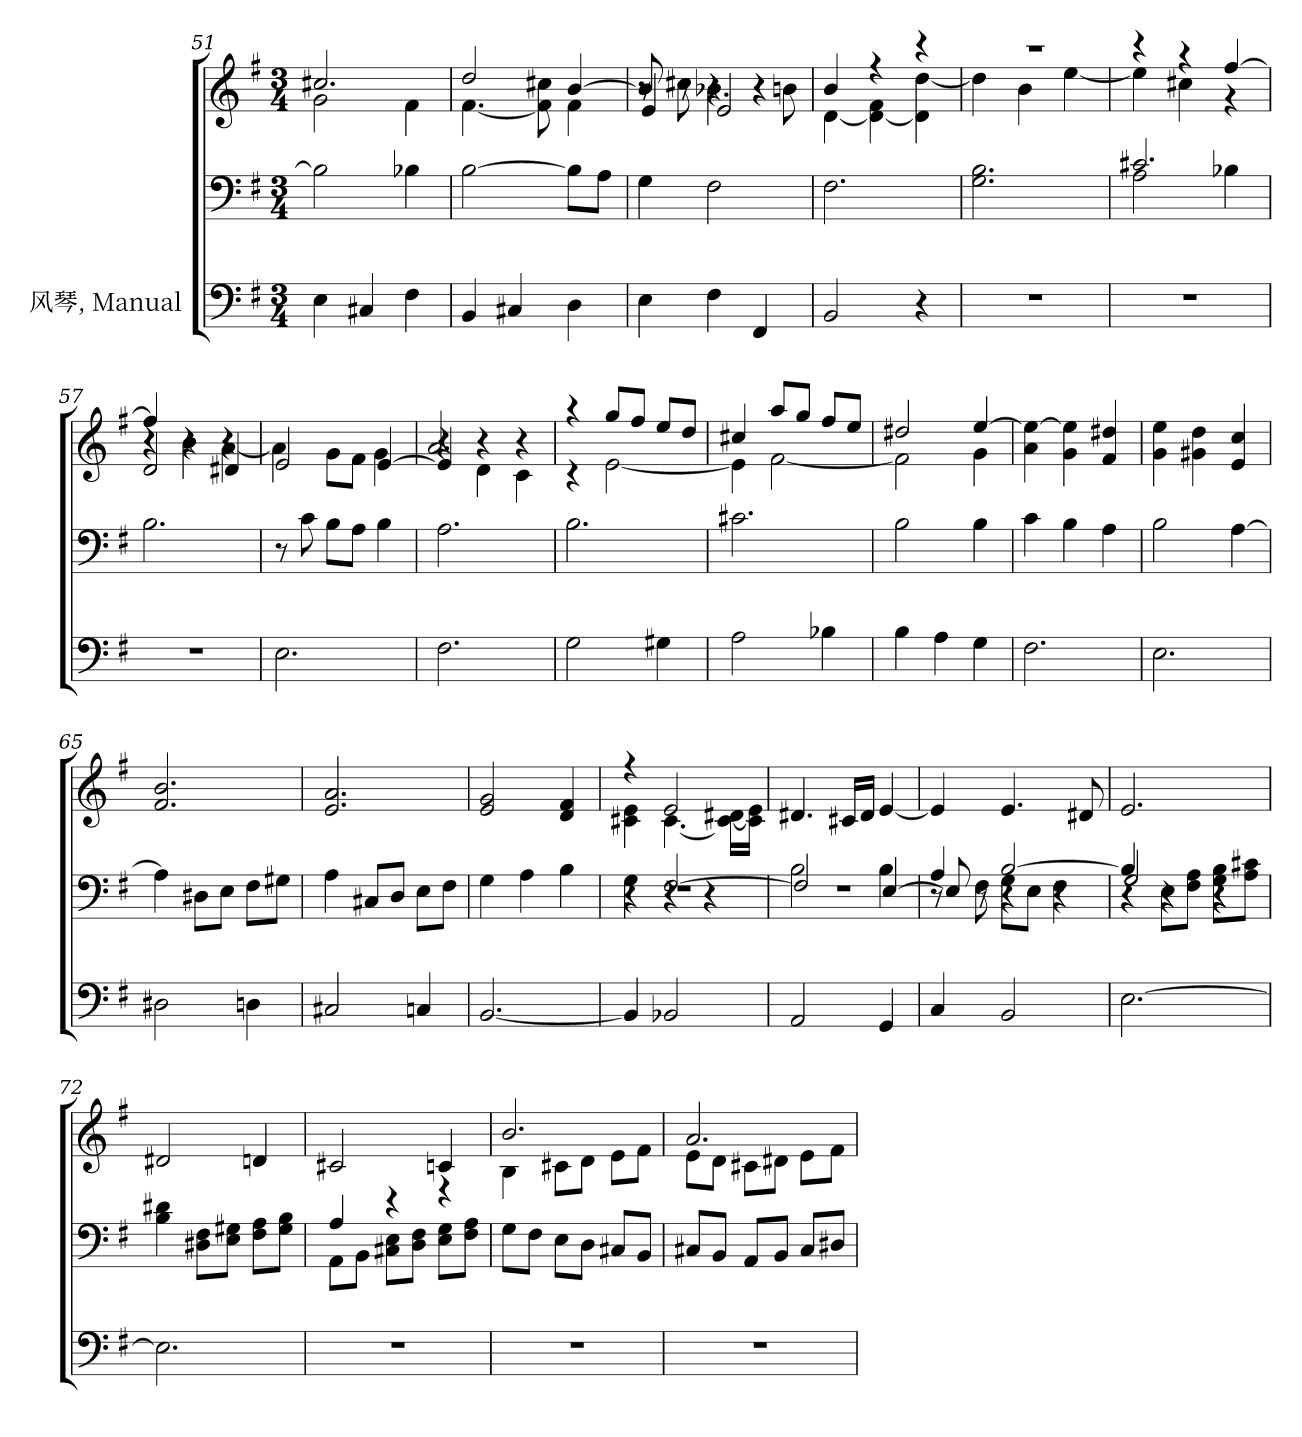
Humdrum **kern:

**kern	**kern	**kern
*part1	*part1	*part1
*staff3	*staff2	*staff1
*I"风琴, Manual	*	*
*clefF4	*clefF4	*clefG2
*k[f#]	*k[f#]	*k[f#]
*M3/4	*M3/4	*M3/4
=51	=51	=51
*	*	*^
4E\	2B\]	2.cc#X/	2g\
4C#X/	.	.	.
4F#\	4B-X\	.	4f#\
=52	=52	=52	=52
4BB/	[2B\	2dd/	[4.f#\
4C#X/	.	.	.
.	.	.	8f#\] 8cc#X\
4D\	8B\L]	[4b/	4f#\
.	8A\J	.	.
=53	=53	=53	=53
*	*	*	*^
4E\	4G\	8b/]	8r	4e/
.	.	8r	8cc#X\	.
4F#\	2F#\	4r	4.b-X\	2e/
4FF#/	.	4r	.	.
.	.	.	8bn\	.
*	*	*	*v	*v
=54	=54	=54	=54
2BB/	2.F#\	4b/	[4d\
.	.	4r	4d\_ 4f#\
4r	.	4r	4d\] [4dd\
=55	=55	=55	=55
2.r	2.G\ 2.B\	2.r	4dd\]
.	.	.	4b\
.	.	.	[4ee\
=56	=56	=56	=56
*	*^	*	*
2.r	2.c#X/	2A\	4r	4ee\]
.	.	.	4r	4cc#X\
.	.	4B-X\	[4ff#/	4r
*	*v	*v	*	*
!!LO:LB:g=z
=57	=57	=57	=57
*	*	*	*^
2.r	2.B\	4ff#/]	4r	2d/
.	.	4r	4b\	.
.	.	4r	[4a\	4d#X/
*	*	*	*v	*v
=58	=58	=58	=58
2.E\	8r	2e/	4a\]
.	8c\	.	.
.	8B\L	.	8g\L
.	8A\J	.	8f#\J
.	4B\	[4e/	4g\
=59	=59	=59	=59
*	*	*	*^
2.F#\	2.A\	4e/]	4r	2.a/
.	.	4r	4d\	.
.	.	4r	4c\	.
*	*	*	*v	*v
=60	=60	=60	=60
2G\	2.B\	4r	4r
.	.	8gg/L	[2e\
.	.	8ff#/J	.
4G#X\	.	8ee/L	.
.	.	8dd/J	.
=61	=61	=61	=61
2A\	2.c#X\	4cc#X/	4e\]
.	.	8aa/L	[2f#\
.	.	8gg/J	.
4B-X\	.	8ff#/L	.
.	.	8ee/J	.
=62	=62	=62	=62
4B\	2B\	2dd#X/	2f#\]
4A\	.	.	.
4G\	4B\	[4ee/	4g\
*	*	*v	*v
=63	=63	=63
2.F#\	4c\	4a\ 4ee\_
.	4B\	4g\ 4ee\]
.	4A\	4f#/ 4dd#X/
=64	=64	=64
2.E\	2B\	4g\ 4ee\
.	.	4g#X\ 4dd\
.	[4A\	4e/ 4cc/
!!LO:LB:g=z
=65	=65	=65
2D#X\	4A\]	2.f#/ 2.b/
.	8D#X\L	.
.	8E\J	.
4Dn\	8F#\L	.
.	8G#X\J	.
=66	=66	=66
2C#X/	4A\	2.e/ 2.a/
.	8C#X/L	.
.	8D/J	.
4Cn/	8E\L	.
.	8F#\J	.
=67	=67	=67
[2.BB/	4G\	2e/ 2g/
.	4A\	.
.	4B\	4d/ 4f#/
=68	=68	=68
*	*^	*^
*	*	*^	*	*
4BB/]	2.r	4G\	4r	4r	4c#X\ 4e\
2BB-X/	.	4r	[2F#/	2e/	[4.c#\
.	.	4r	.	.	.
.	.	.	.	.	16c#\_ 16d#X\LL
.	.	.	.	.	16c#\] 16e\JJ
*	*	*	*	*v	*v
=69	=69	=69	=69	=69
2AA/	2.r	2B\	2F#/]	4.d#X/
.	.	.	.	16c#X/LL
.	.	.	.	16d#/JJ
4GG/	.	4B\	[4E/	[4e/
=70	=70	=70	=70	=70
4C/	4A/	8r	8E/]	4e/]
.	.	8F#\	8r	.
2BB/	[2B/	8G\L	4r	4.e/
.	.	8E\J	.	.
.	.	4F#\	4r	.
.	.	.	.	8d#X/
!!LO:PB:g=z
=71	=71	=71	=71	=71
[2.E\	4B/]	4r	2G/	2.e/
.	4r	8E\L	.	.
.	.	8F#\ 8A\J	.	.
.	4r	8G\ 8B\L	4r	.
.	.	8A\ 8c#X\J	.	.
*	*v	*v	*v	*
=72	=72	=72
2.E\]	4B\ 4d#X\	2d#X/
.	8D#X\ 8F#\L	.
.	8E\ 8G#X\J	.
.	8F#\ 8A\L	4dn/
.	8G#\ 8B\J	.
=73	=73	=73
*	*^	*
2.r	4A/	8AA\L	2c#X/
.	.	8BB\J	.
.	4r	8C#X\ 8E\L	.
.	.	8D\ 8F#\J	.
.	4r	8E\ 8G\L	4cn/
.	.	8F#\ 8A\J	.
*	*v	*v	*
=74	=74	=74
*	*	*^
2.r	8G\L	2.b/	4B\
.	8F#\J	.	.
.	8E\L	.	8c#X\L
.	8D\J	.	8d\J
.	8C#X/L	.	8e\L
.	8BB/J	.	8f#\J
=75	=75	=75	=75
2.r	8C#X/L	2.a/	8e\L
.	8BB/J	.	8d\J
.	8AA/L	.	8c#X\L
.	8BB/J	.	8d#X\J
.	8C#/L	.	8e\L
.	8D#X/J	.	8f#\J
*	*	*v	*v
=	=	=
*-	*-	*-
